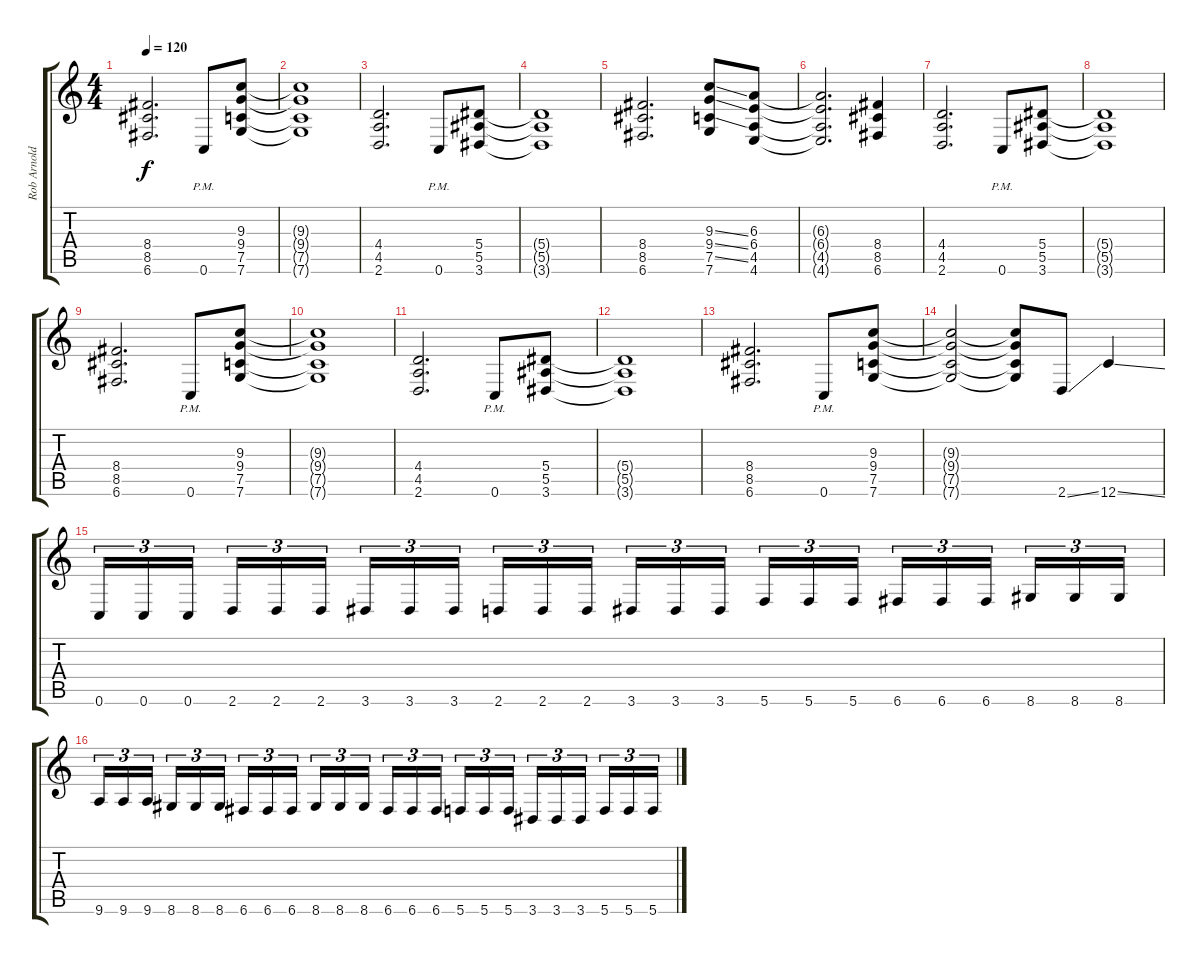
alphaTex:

\track ("Rob Arnold" "Rob Arnold") {instrument distortionguitar}
\staff {score tabs}
\tuning (C4 G3 Eb3 Bb2 F2 C2) {hide}
\ts (4 4)
\tempo 120
\clef g2
\ks c
(8.4 8.5 6.6).2{d dy f} 0.6{pm}.8 (9.3 9.4 7.5 7.6).8 |
(9.3{t} 9.4{t} 7.5{t} 7.6{t}).1 |
(4.4 4.5 2.6).2{d} 0.6{pm}.8 (5.4 5.5 3.6).8 |
(5.4{t} 5.5{t} 3.6{t}).1 |
(8.4 8.5 6.6).2{d} (9.3{ss} 9.4{ss} 7.5{ss} 7.6).8 (6.3 6.4 4.5 4.6).8 |
(6.3{t} 6.4{t} 4.5{t} 4.6{t}).2{d} (8.4 8.5 6.6).4 |
(4.4 4.5 2.6).2{d} 0.6{pm}.8 (5.4 5.5 3.6).8 |
(5.4{t} 5.5{t} 3.6{t}).1 |
(8.4 8.5 6.6).2{d} 0.6{pm}.8 (9.3 9.4 7.5 7.6).8 |
(9.3{t} 9.4{t} 7.5{t} 7.6{t}).1 |
(4.4 4.5 2.6).2{d} 0.6{pm}.8 (5.4 5.5 3.6).8 |
(5.4{t} 5.5{t} 3.6{t}).1 |
(8.4 8.5 6.6).2{d} 0.6{pm}.8 (9.3 9.4 7.5 7.6).8 |
(9.3{t} 9.4{t} 7.5{t} 7.6{t}).2 (9.3{t} 9.4{t} 7.5{t} 7.6{t}).8 2.6{ss}.8 12.6{ss}.4 |
0.6.16{tu (3 2)} 0.6.16{tu (3 2)} 0.6.16{tu (3 2)} 2.6.16{tu (3 2)} 2.6.16{tu (3 2)} 2.6.16{tu (3 2)} 3.6.16{tu (3 2)} 3.6.16{tu (3 2)} 3.6.16{tu (3 2)} 2.6.16{tu (3 2)} 2.6.16{tu (3 2)} 2.6.16{tu (3 2)} 3.6.16{tu (3 2)} 3.6.16{tu (3 2)} 3.6.16{tu (3 2)} 5.6.16{tu (3 2)} 5.6.16{tu (3 2)} 5.6.16{tu (3 2)} 6.6.16{tu (3 2)} 6.6.16{tu (3 2)} 6.6.16{tu (3 2)} 8.6.16{tu (3 2)} 8.6.16{tu (3 2)} 8.6.16{tu (3 2)} |
9.6.16{tu (3 2)} 9.6.16{tu (3 2)} 9.6.16{tu (3 2)} 8.6.16{tu (3 2)} 8.6.16{tu (3 2)} 8.6.16{tu (3 2)} 6.6.16{tu (3 2)} 6.6.16{tu (3 2)} 6.6.16{tu (3 2)} 8.6.16{tu (3 2)} 8.6.16{tu (3 2)} 8.6.16{tu (3 2)} 6.6.16{tu (3 2)} 6.6.16{tu (3 2)} 6.6.16{tu (3 2)} 5.6.16{tu (3 2)} 5.6.16{tu (3 2)} 5.6.16{tu (3 2)} 3.6.16{tu (3 2)} 3.6.16{tu (3 2)} 3.6.16{tu (3 2)} 5.6.16{tu (3 2)} 5.6.16{tu (3 2)} 5.6.16{tu (3 2)}
